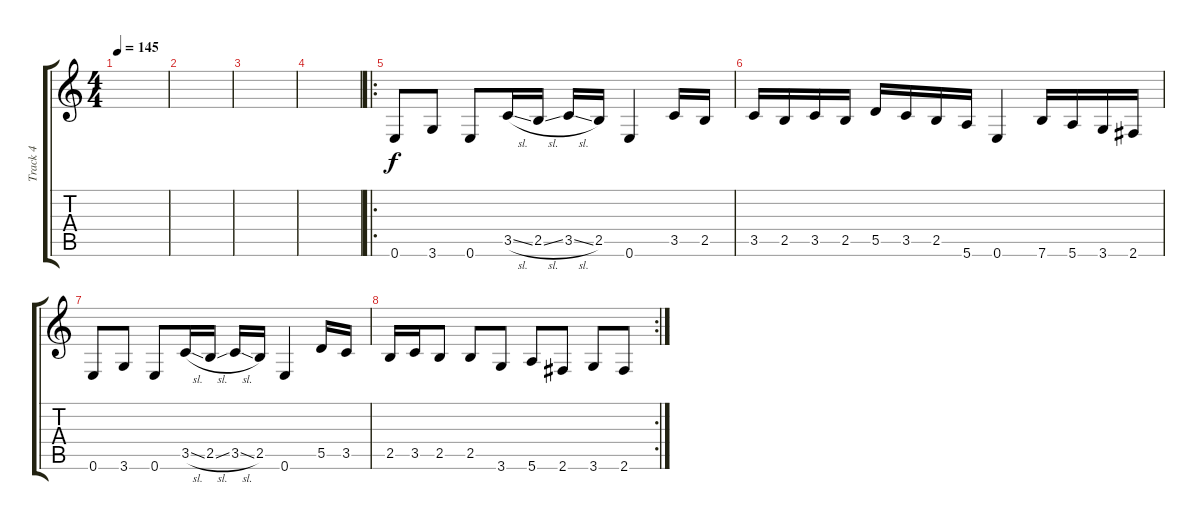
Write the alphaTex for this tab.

\track ("Track 4" "Track 4") {instrument distortionguitar}
\staff {score tabs}
\tuning (E4 B3 G3 D3 A2 E2) {hide}
\ts (4 4)
\tempo 145
\clef g2
\ks c
|
|
|
|
\ro
0.6.8 3.6.8 0.6.8 3.5{sl}.16 2.5{sl}.16 3.5{sl}.16 2.5.16 0.6.4 3.5.16 2.5.16 |
3.5.16 2.5.16 3.5.16 2.5.16 5.5.16 3.5.16 2.5.16 5.6.16 0.6.4 7.6.16 5.6.16 3.6.16 2.6.16 |
0.6.8 3.6.8 0.6.8 3.5{sl}.16 2.5{sl}.16 3.5{sl}.16 2.5.16 0.6.4 5.5.16 3.5.16 |
\rc 2
2.5.16 3.5.16 2.5.8 2.5.8 3.6.8 5.6.8 2.6.8 3.6.8 2.6.8
